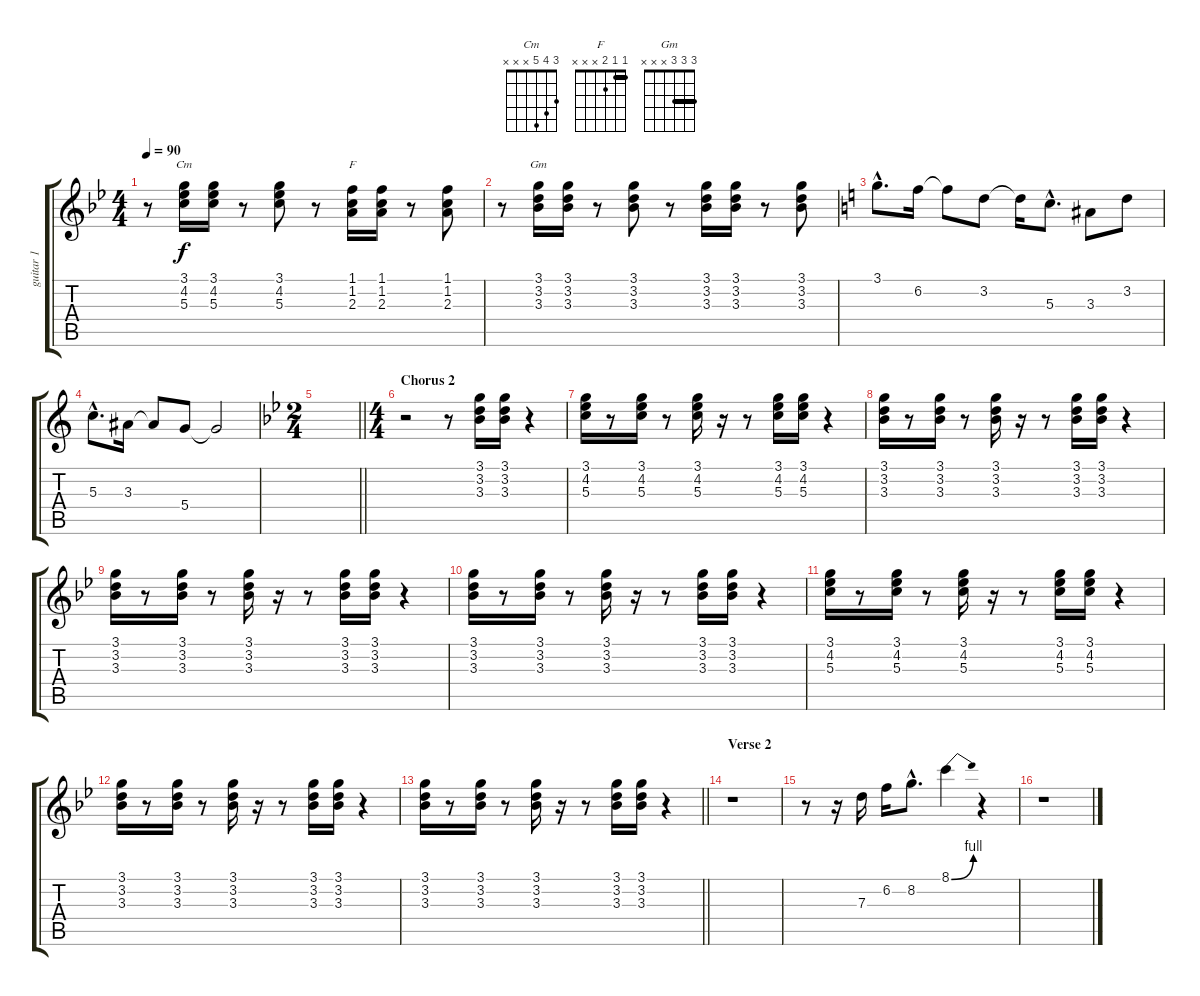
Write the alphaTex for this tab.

\track ("guitar 1" "guitar 1") {instrument electricguitarclean}
\staff {score tabs}
\tuning (E4 B3 G3 D3 A2 E2) {hide}
\chord ("Cm" 3 4 5 x x x)
\chord ("F" 1 1 2 x x x) {barre 1}
\chord ("Gm" 3 3 3 x x x) {barre 3}
\ts (4 4)
\tempo 90
\clef g2
\ks bb
r.8{dy f} (3.1 4.2 5.3).16{ch "Cm"} (3.1 4.2 5.3).16 r.8 (3.1 4.2 5.3).8 r.8 (1.1 1.2 2.3).16{ch "F"} (1.1 1.2 2.3).16 r.8 (1.1 1.2 2.3).8 |
r.8 (3.1 3.2 3.3).16{ch "Gm"} (3.1 3.2 3.3).16 r.8 (3.1 3.2 3.3).8 r.8 (3.1 3.2 3.3).16 (3.1 3.2 3.3).16 r.8 (3.1 3.2 3.3).8 |
\ks c
3.1{hac}.8{d} 6.2.16 6.2{t}.8 3.2.8 3.2{t}.16 5.3{hac}.8{d} 3.3.8 3.2.8 |
5.3{hac}.8{d} 3.3.16 3.3{t}.8 5.4.8 5.4{t}.2 |
\ts (2 4)
\barLineRight lightlight
\ks bb
|
\ts (4 4)
\section ("" "Chorus 2")
r.2 r.8 (3.1 3.2 3.3).16 (3.1 3.2 3.3).16 r.4 |
(3.1 4.2 5.3).16 r.8 (3.1 4.2 5.3).16 r.8 (3.1 4.2 5.3).16 r.16 r.8 (3.1 4.2 5.3).16 (3.1 4.2 5.3).16 r.4 |
(3.1 3.2 3.3).16 r.8 (3.1 3.2 3.3).16 r.8 (3.1 3.2 3.3).16 r.16 r.8 (3.1 3.2 3.3).16 (3.1 3.2 3.3).16 r.4 |
(3.1 3.2 3.3).16 r.8 (3.1 3.2 3.3).16 r.8 (3.1 3.2 3.3).16 r.16 r.8 (3.1 3.2 3.3).16 (3.1 3.2 3.3).16 r.4 |
(3.1 3.2 3.3).16 r.8 (3.1 3.2 3.3).16 r.8 (3.1 3.2 3.3).16 r.16 r.8 (3.1 3.2 3.3).16 (3.1 3.2 3.3).16 r.4 |
(3.1 4.2 5.3).16 r.8 (3.1 4.2 5.3).16 r.8 (3.1 4.2 5.3).16 r.16 r.8 (3.1 4.2 5.3).16 (3.1 4.2 5.3).16 r.4 |
(3.1 3.2 3.3).16 r.8 (3.1 3.2 3.3).16 r.8 (3.1 3.2 3.3).16 r.16 r.8 (3.1 3.2 3.3).16 (3.1 3.2 3.3).16 r.4 |
\barLineRight lightlight
(3.1 3.2 3.3).16 r.8 (3.1 3.2 3.3).16 r.8 (3.1 3.2 3.3).16 r.16 r.8 (3.1 3.2 3.3).16 (3.1 3.2 3.3).16 r.4 |
\section ("" "Verse 2")
r.1 |
r.8 r.16 7.3.16 6.2.16 8.2{hac}.8{d} 8.1{be (bend 0 0 60 4)}.4 r.4 |
r.1
